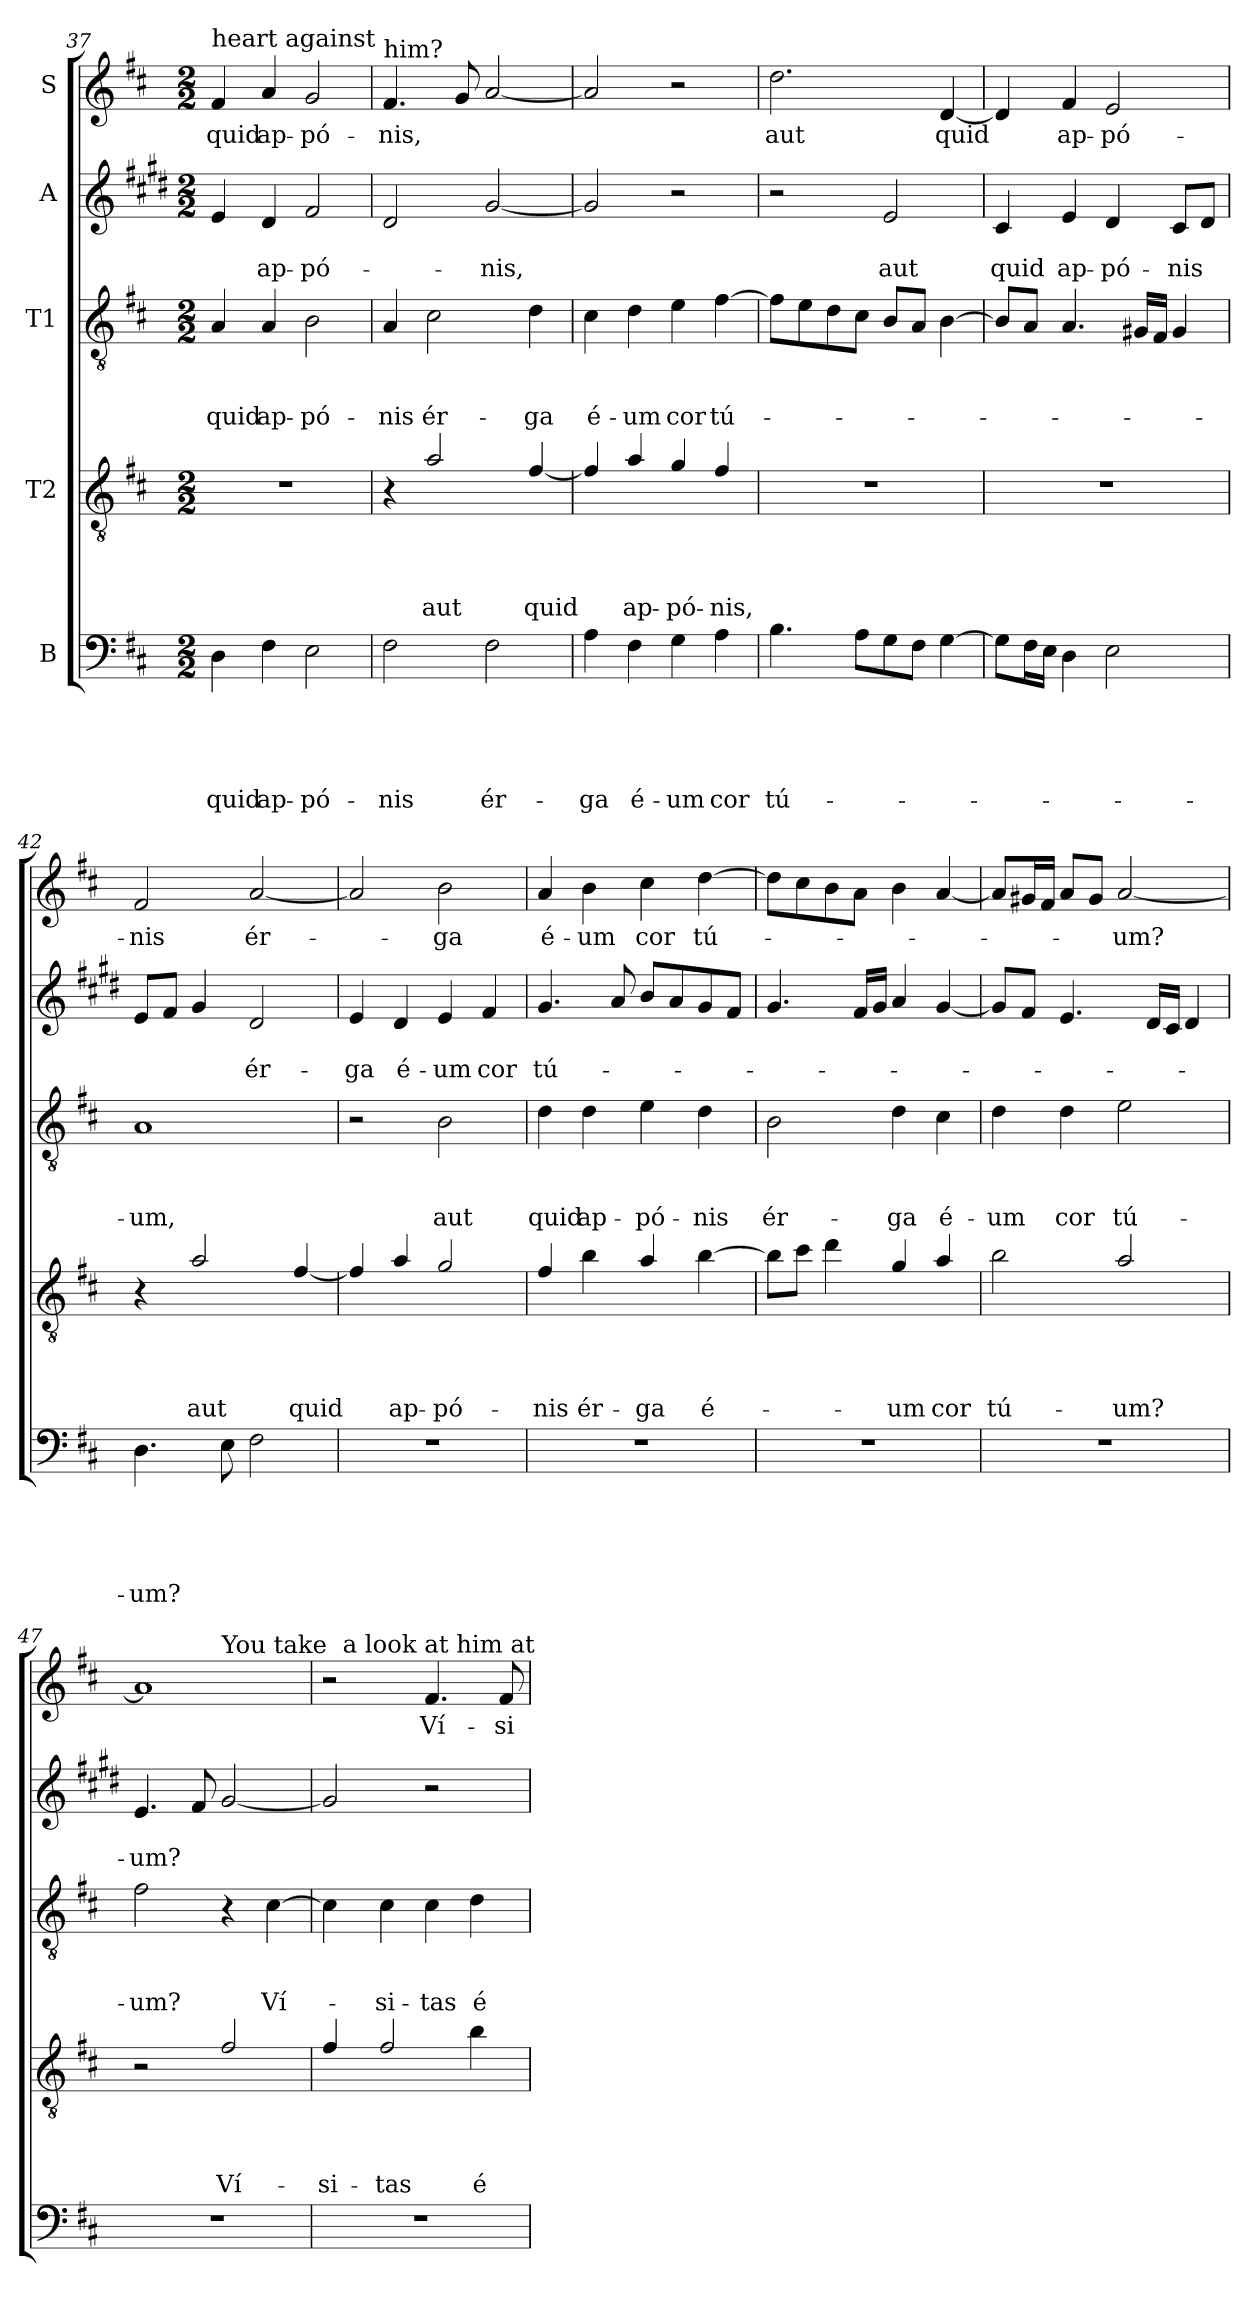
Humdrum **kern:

**kern	**text	**text	**text	**text	**text	**kern	**text	**text	**text	**text	**kern	**text	**text	**text	**kern	**text	**text	**kern	**text
*part5	*part5	*part5	*part5	*part5	*part5	*part4	*part4	*part4	*part4	*part4	*part3	*part3	*part3	*part3	*part2	*part2	*part2	*part1	*part1
*staff5	*staff5	*staff5	*staff5	*staff5	*staff5	*staff4	*staff4	*staff4	*staff4	*staff4	*staff3	*staff3	*staff3	*staff3	*staff2	*staff2	*staff2	*staff1	*staff1
*I"B	*	*	*	*	*	*I"T2	*	*	*	*	*I"T1	*	*	*	*I"A	*	*	*I"S	*
*clefF4	*	*	*	*	*	*clefGv2	*	*	*	*	*clefGv2	*	*	*	*clefG2	*	*	*clefG2	*
*	*	*	*	*	*	*ITrd8c14	*	*	*	*	*	*	*	*	*ITrd1c2	*	*	*	*
*k[f#c#]	*	*	*	*	*	*k[f#c#]	*	*	*	*	*k[f#c#]	*	*	*	*k[f#c#]	*	*	*k[f#c#]	*
*D:	*	*	*	*	*	*D:	*	*	*	*	*D:	*	*	*	*D:	*	*	*D:	*
*M2/2	*	*	*	*	*	*M2/2	*	*	*	*	*M2/2	*	*	*	*M2/2	*	*	*M2/2	*
=37	=37	=37	=37	=37	=37	=37	=37	=37	=37	=37	=37	=37	=37	=37	=37	=37	=37	=37	=37
!	!	!	!	!	!	!	!	!	!	!	!	!	!	!	!	!	!	!LO:TX:a:t=heart against	!
!	!	!	!	!	!LO:LY:b	!	!	!	!	!	!	!	!	!LO:LY:b	!	!	!	!	!LO:LY:b
4D\	.	.	.	.	quid	1r	.	.	.	.	4A/	.	.	quid	4d/	.	.	4f#/	quid
!	!	!	!	!	!LO:LY:b	!	!	!	!	!	!	!	!	!LO:LY:b	!	!	!LO:LY:b	!	!LO:LY:b
4F#\	.	.	.	.	ap-	.	.	.	.	.	4A/	.	.	ap-	4c#/	.	ap-	4a/	ap-
!	!	!	!	!	!LO:LY:b	!	!	!	!	!	!	!	!	!LO:LY:b	!	!	!LO:LY:b	!	!LO:LY:b
2E\	.	.	.	.	-pó-	.	.	.	.	.	2B\	.	.	-pó-	2e/	.	-pó-	2g/	-pó-
!!LO:PB:g=z
=38	=38	=38	=38	=38	=38	=38	=38	=38	=38	=38	=38	=38	=38	=38	=38	=38	=38	=38	=38
!	!	!	!	!	!	!	!	!	!	!	!	!	!	!	!	!	!	!LO:TX:a:t=him?	!
!	!	!	!	!	!LO:LY:b	!	!	!	!	!	!	!	!	!LO:LY:b	!	!	!	!	!LO:LY:b
2F#\	.	.	.	.	-nis	4r	.	.	.	.	4A/	.	.	-nis	2c#/	.	.	4.f#/	-nis,
!	!	!	!	!	!	!	!	!	!	!LO:LY:b	!	!	!	!LO:LY:b	!	!	!	!	!
.	.	.	.	.	.	2A/	.	.	.	aut	2c#\	.	.	ér-	.	.	.	.	.
.	.	.	.	.	.	.	.	.	.	.	.	.	.	.	.	.	.	8g/	.
!	!	!	!	!	!LO:LY:b	!	!	!	!	!	!	!	!	!	!	!	!LO:LY:b	!	!
2F#\	.	.	.	.	ér-	.	.	.	.	.	.	.	.	.	[2f#/	.	-nis,	[2a/	.
!	!	!	!	!	!	!	!	!	!	!LO:LY:b	!	!	!	!LO:LY:b	!	!	!	!	!
.	.	.	.	.	.	[4F#/	.	.	.	quid	4d\	.	.	-ga	.	.	.	.	.
=39	=39	=39	=39	=39	=39	=39	=39	=39	=39	=39	=39	=39	=39	=39	=39	=39	=39	=39	=39
!	!	!	!	!	!LO:LY:b	!	!	!	!	!	!	!	!	!LO:LY:b	!	!	!	!	!
4A\	.	.	.	.	-ga	4F#/]	.	.	.	.	4c#\	.	.	é-	2f#/]	.	.	2a/]	.
!	!	!	!	!	!LO:LY:b	!	!	!	!	!LO:LY:b	!	!	!	!LO:LY:b	!	!	!	!	!
4F#\	.	.	.	.	é-	4A/	.	.	.	ap-	4d\	.	.	-um	.	.	.	.	.
!	!	!	!	!	!LO:LY:b	!	!	!	!	!LO:LY:b	!	!	!	!LO:LY:b	!	!	!	!	!
4G\	.	.	.	.	-um	4G/	.	.	.	-pó-	4e\	.	.	cor	2r	.	.	2r	.
!	!	!	!	!	!LO:LY:b	!	!	!	!	!LO:LY:b	!	!	!	!LO:LY:b	!	!	!	!	!
4A\	.	.	.	.	cor	4F#/	.	.	.	-nis,	[4f#\	.	.	tú-	.	.	.	.	.
=40	=40	=40	=40	=40	=40	=40	=40	=40	=40	=40	=40	=40	=40	=40	=40	=40	=40	=40	=40
!	!	!	!	!	!LO:LY:b	!	!	!	!	!	!	!	!	!	!	!	!	!	!LO:LY:b
4.B\	.	.	.	.	tú-	1r	.	.	.	.	8f#\L]	.	.	.	2r	.	.	2.dd\	aut
.	.	.	.	.	.	.	.	.	.	.	8e\	.	.	.	.	.	.	.	.
.	.	.	.	.	.	.	.	.	.	.	8d\	.	.	.	.	.	.	.	.
8A\L	.	.	.	.	.	.	.	.	.	.	8c#\J	.	.	.	.	.	.	.	.
!	!	!	!	!	!	!	!	!	!	!	!	!	!	!	!	!	!LO:LY:b	!	!
8G\	.	.	.	.	.	.	.	.	.	.	8B/L	.	.	.	2d/	.	aut	.	.
8F#\J	.	.	.	.	.	.	.	.	.	.	8A/J	.	.	.	.	.	.	.	.
!	!	!	!	!	!	!	!	!	!	!	!	!	!	!	!	!	!	!	!LO:LY:b
[4G\	.	.	.	.	.	.	.	.	.	.	[4B\	.	.	.	.	.	.	[4d/	quid
=41	=41	=41	=41	=41	=41	=41	=41	=41	=41	=41	=41	=41	=41	=41	=41	=41	=41	=41	=41
!	!	!	!	!	!	!	!	!	!	!	!	!	!	!	!	!	!LO:LY:b	!	!
8G\L]	.	.	.	.	.	1r	.	.	.	.	8B/L]	.	.	.	4B/	.	quid	4d/]	.
16F#\L	.	.	.	.	.	.	.	.	.	.	8A/J	.	.	.	.	.	.	.	.
16E\JJ	.	.	.	.	.	.	.	.	.	.	.	.	.	.	.	.	.	.	.
!	!	!	!	!	!	!	!	!	!	!	!	!	!	!	!	!	!LO:LY:b	!	!LO:LY:b
4D\	.	.	.	.	.	.	.	.	.	.	4.A/	.	.	.	4d/	.	ap-	4f#/	ap-
!	!	!	!	!	!	!	!	!	!	!	!	!	!	!	!	!	!LO:LY:b	!	!LO:LY:b
2E\	.	.	.	.	.	.	.	.	.	.	.	.	.	.	4c#/	.	-pó-	2e/	-pó-
.	.	.	.	.	.	.	.	.	.	.	16G#/LL	.	.	.	.	.	.	.	.
.	.	.	.	.	.	.	.	.	.	.	16F#/JJ	.	.	.	.	.	.	.	.
!	!	!	!	!	!	!	!	!	!	!	!	!	!	!	!	!	!LO:LY:b	!	!
.	.	.	.	.	.	.	.	.	.	.	4G#/	.	.	.	8B/L	.	-nis	.	.
.	.	.	.	.	.	.	.	.	.	.	.	.	.	.	8c#/J	.	.	.	.
=42	=42	=42	=42	=42	=42	=42	=42	=42	=42	=42	=42	=42	=42	=42	=42	=42	=42	=42	=42
!	!	!	!	!	!LO:LY:b	!	!	!	!	!	!	!	!	!LO:LY:b	!	!	!	!	!LO:LY:b
4.D\	.	.	.	.	-um?	4r	.	.	.	.	1A	.	.	-um,	8d/L	.	.	2f#/	-nis
.	.	.	.	.	.	.	.	.	.	.	.	.	.	.	8e/J	.	.	.	.
!	!	!	!	!	!	!	!	!	!	!LO:LY:b	!	!	!	!	!	!	!	!	!
.	.	.	.	.	.	2A/	.	.	.	aut	.	.	.	.	4f#/	.	.	.	.
8E\	.	.	.	.	.	.	.	.	.	.	.	.	.	.	.	.	.	.	.
!	!	!	!	!	!	!	!	!	!	!	!	!	!	!	!	!	!LO:LY:b	!	!LO:LY:b
2F#\	.	.	.	.	.	.	.	.	.	.	.	.	.	.	2c#/	.	ér-	[2a/	ér-
!	!	!	!	!	!	!	!	!	!	!LO:LY:b	!	!	!	!	!	!	!	!	!
.	.	.	.	.	.	[4F#/	.	.	.	quid	.	.	.	.	.	.	.	.	.
!!LO:LB:g=z
=43	=43	=43	=43	=43	=43	=43	=43	=43	=43	=43	=43	=43	=43	=43	=43	=43	=43	=43	=43
!	!	!	!	!	!	!	!	!	!	!	!	!	!	!	!	!	!LO:LY:b	!	!
1r	.	.	.	.	.	4F#/]	.	.	.	.	2r	.	.	.	4d/	.	-ga	2a/]	.
!	!	!	!	!	!	!	!	!	!	!LO:LY:b	!	!	!	!	!	!	!LO:LY:b	!	!
.	.	.	.	.	.	4A/	.	.	.	ap-	.	.	.	.	4c#/	.	é-	.	.
!	!	!	!	!	!	!	!	!	!	!LO:LY:b	!	!	!	!LO:LY:b	!	!	!LO:LY:b	!	!LO:LY:b
.	.	.	.	.	.	2G/	.	.	.	-pó-	2B\	.	.	aut	4d/	.	-um	2b\	-ga
!	!	!	!	!	!	!	!	!	!	!	!	!	!	!	!	!	!LO:LY:b	!	!
.	.	.	.	.	.	.	.	.	.	.	.	.	.	.	4e/	.	cor	.	.
=44	=44	=44	=44	=44	=44	=44	=44	=44	=44	=44	=44	=44	=44	=44	=44	=44	=44	=44	=44
!	!	!	!	!	!	!	!	!	!	!LO:LY:b	!	!	!	!LO:LY:b	!	!	!LO:LY:b	!	!LO:LY:b
1r	.	.	.	.	.	4F#/	.	.	.	-nis	4d\	.	.	quid	4.f#/	.	tú-	4a/	é-
!	!	!	!	!	!	!	!	!	!	!LO:LY:b	!	!	!	!LO:LY:b	!	!	!	!	!LO:LY:b
.	.	.	.	.	.	4B\	.	.	.	ér-	4d\	.	.	ap-	.	.	.	4b\	-um
.	.	.	.	.	.	.	.	.	.	.	.	.	.	.	8g/	.	.	.	.
!	!	!	!	!	!	!	!	!	!	!LO:LY:b	!	!	!	!LO:LY:b	!	!	!	!	!LO:LY:b
.	.	.	.	.	.	4A/	.	.	.	-ga	4e\	.	.	-pó-	8a/L	.	.	4cc#\	cor
.	.	.	.	.	.	.	.	.	.	.	.	.	.	.	8g/	.	.	.	.
!	!	!	!	!	!	!	!	!	!	!LO:LY:b	!	!	!	!LO:LY:b	!	!	!	!	!LO:LY:b
.	.	.	.	.	.	[4B\	.	.	.	é-	4d\	.	.	-nis	8f#/	.	.	[4dd\	tú-
.	.	.	.	.	.	.	.	.	.	.	.	.	.	.	8e/J	.	.	.	.
=45	=45	=45	=45	=45	=45	=45	=45	=45	=45	=45	=45	=45	=45	=45	=45	=45	=45	=45	=45
!	!	!	!	!	!	!	!	!	!	!	!	!	!	!LO:LY:b	!	!	!	!	!
1r	.	.	.	.	.	8B\L]	.	.	.	.	2B\	.	.	ér-	4.f#/	.	.	8dd\L]	.
.	.	.	.	.	.	8c#\J	.	.	.	.	.	.	.	.	.	.	.	8cc#\	.
.	.	.	.	.	.	4d\	.	.	.	.	.	.	.	.	.	.	.	8b\	.
.	.	.	.	.	.	.	.	.	.	.	.	.	.	.	16e/LL	.	.	8a\J	.
.	.	.	.	.	.	.	.	.	.	.	.	.	.	.	16f#/JJ	.	.	.	.
!	!	!	!	!	!	!	!	!	!	!LO:LY:b	!	!	!	!LO:LY:b	!	!	!	!	!
.	.	.	.	.	.	4G/	.	.	.	-um	4d\	.	.	-ga	4g/	.	.	4b\	.
!	!	!	!	!	!	!	!	!	!	!LO:LY:b	!	!	!	!LO:LY:b	!	!	!	!	!
.	.	.	.	.	.	4A/	.	.	.	cor	4c#\	.	.	é-	[4f#/	.	.	[4a/	.
=46	=46	=46	=46	=46	=46	=46	=46	=46	=46	=46	=46	=46	=46	=46	=46	=46	=46	=46	=46
!	!	!	!	!	!	!	!	!	!	!LO:LY:b	!	!	!	!LO:LY:b	!	!	!	!	!
1r	.	.	.	.	.	2B\	.	.	.	tú-	4d\	.	.	-um	8f#/L]	.	.	8a/L]	.
.	.	.	.	.	.	.	.	.	.	.	.	.	.	.	8e/J	.	.	16g#/L	.
.	.	.	.	.	.	.	.	.	.	.	.	.	.	.	.	.	.	16f#/JJ	.
!	!	!	!	!	!	!	!	!	!	!	!	!	!	!LO:LY:b	!	!	!	!	!
.	.	.	.	.	.	.	.	.	.	.	4d\	.	.	cor	4.d/	.	.	8a/L	.
.	.	.	.	.	.	.	.	.	.	.	.	.	.	.	.	.	.	8g#/J	.
!	!	!	!	!	!	!	!	!	!	!LO:LY:b	!	!	!	!LO:LY:b	!	!	!	!	!LO:LY:b
.	.	.	.	.	.	2A/	.	.	.	-um?	2e\	.	.	tú-	.	.	.	[2a/	-um?
.	.	.	.	.	.	.	.	.	.	.	.	.	.	.	16c#/LL	.	.	.	.
.	.	.	.	.	.	.	.	.	.	.	.	.	.	.	16B/JJ	.	.	.	.
.	.	.	.	.	.	.	.	.	.	.	.	.	.	.	4c#/	.	.	.	.
=47	=47	=47	=47	=47	=47	=47	=47	=47	=47	=47	=47	=47	=47	=47	=47	=47	=47	=47	=47
!	!	!	!	!	!	!	!	!	!	!	!	!	!	!LO:LY:b	!	!	!LO:LY:b	!	!
*	*	*	*	*	*	*	*	*	*	*	*	*	*	*	*	*	*	*^	*
1r	.	.	.	.	.	2r	.	.	.	.	2f#\	.	.	-um?	4.d/	.	-um?	1a]	2ryy	.
.	.	.	.	.	.	.	.	.	.	.	.	.	.	.	8e/	.	.	.	.	.
!	!	!	!	!	!	!	!	!	!	!	!	!	!	!	!	!	!	!	!LO:TX:a:t=You take	!
!	!	!	!	!	!	!	!	!	!	!LO:LY:b	!	!	!	!	!	!	!	!	!	!
.	.	.	.	.	.	2F#/	.	.	.	Ví-	4r	.	.	.	[2f#/	.	.	.	2ryy	.
!	!	!	!	!	!	!	!	!	!	!	!	!	!	!LO:LY:b	!	!	!	!	!	!
.	.	.	.	.	.	.	.	.	.	.	[4c#\	.	.	Ví-	.	.	.	.	.	.
!!LO:PB:g=z	!!
=48	=48	=48	=48	=48	=48	=48	=48	=48	=48	=48	=48	=48	=48	=48	=48	=48	=48	=48	=48	=48
!	!	!	!	!	!	!	!	!	!	!LO:LY:b	!	!	!	!	!	!	!	!	!	!
1r	.	.	.	.	.	4F#/	.	.	.	-si-	4c#\]	.	.	.	2f#/]	.	.	2r	16ryy	.
!	!	!	!	!	!	!	!	!	!	!	!	!	!	!	!	!	!	!	!LO:TX:a:t=a look at him at	!
.	.	.	.	.	.	.	.	.	.	.	.	.	.	.	.	.	.	.	2...ryy	.
!	!	!	!	!	!	!	!	!	!	!LO:LY:b	!	!	!	!LO:LY:b	!	!	!	!	!	!
.	.	.	.	.	.	2F#/	.	.	.	-tas	4c#\	.	.	-si-	.	.	.	.	.	.
!	!	!	!	!	!	!	!	!	!	!	!	!	!	!LO:LY:b	!	!	!	!	!	!LO:LY:b
.	.	.	.	.	.	.	.	.	.	.	4c#\	.	.	-tas	2r	.	.	4.f#/	.	Ví-
!	!	!	!	!	!	!	!	!	!	!LO:LY:b	!	!	!	!LO:LY:b	!	!	!	!	!	!
.	.	.	.	.	.	4B\	.	.	.	é-	4d\	.	.	é-	.	.	.	.	.	.
!	!	!	!	!	!	!	!	!	!	!	!	!	!	!	!	!	!	!	!	!LO:LY:b
.	.	.	.	.	.	.	.	.	.	.	.	.	.	.	.	.	.	8f#/	.	-si-
*	*	*	*	*	*	*	*	*	*	*	*	*	*	*	*	*	*	*v	*v	*
=	=	=	=	=	=	=	=	=	=	=	=	=	=	=	=	=	=	=	=
*-	*-	*-	*-	*-	*-	*-	*-	*-	*-	*-	*-	*-	*-	*-	*-	*-	*-	*-	*-
